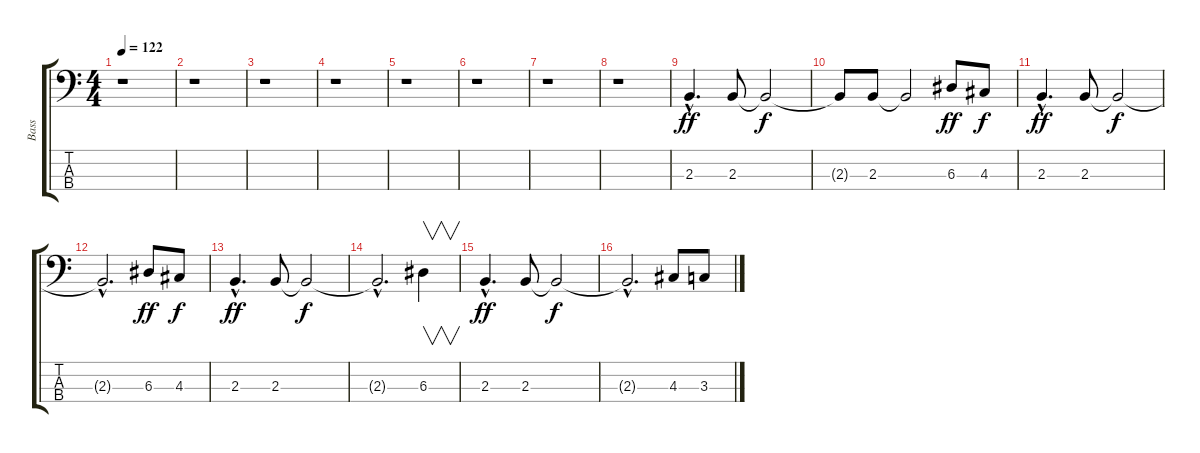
\track ("Bass" "Bass") {instrument electricbassfinger}
\staff {score tabs}
\tuning (G2 D2 A1 E1) {hide}
\ts (4 4)
\tempo 122
\clef f4
\ks c
r.1{dy ff} |
r.1 |
r.1 |
r.1 |
r.1 |
r.1 |
r.1 |
r.1 |
2.3{hac}.4{d instrument electricbassfinger} 2.3.8 2.3{t}.2{dy f} |
2.3{t}.8 2.3.8 2.3{t}.2 6.3.8{dy ff} 4.3.8{dy f} |
2.3{hac}.4{d dy ff} 2.3.8 2.3{t}.2{dy f} |
2.3{hac t}.2{d} 6.3.8{dy ff} 4.3.8{dy f} |
2.3{hac}.4{d dy ff} 2.3.8 2.3{t}.2{dy f} |
2.3{hac t}.2{d} 6.3.4{v} |
2.3{hac}.4{d dy ff} 2.3.8 2.3{t}.2{dy f} |
2.3{hac t}.2{d} 4.3.8 3.3.8
